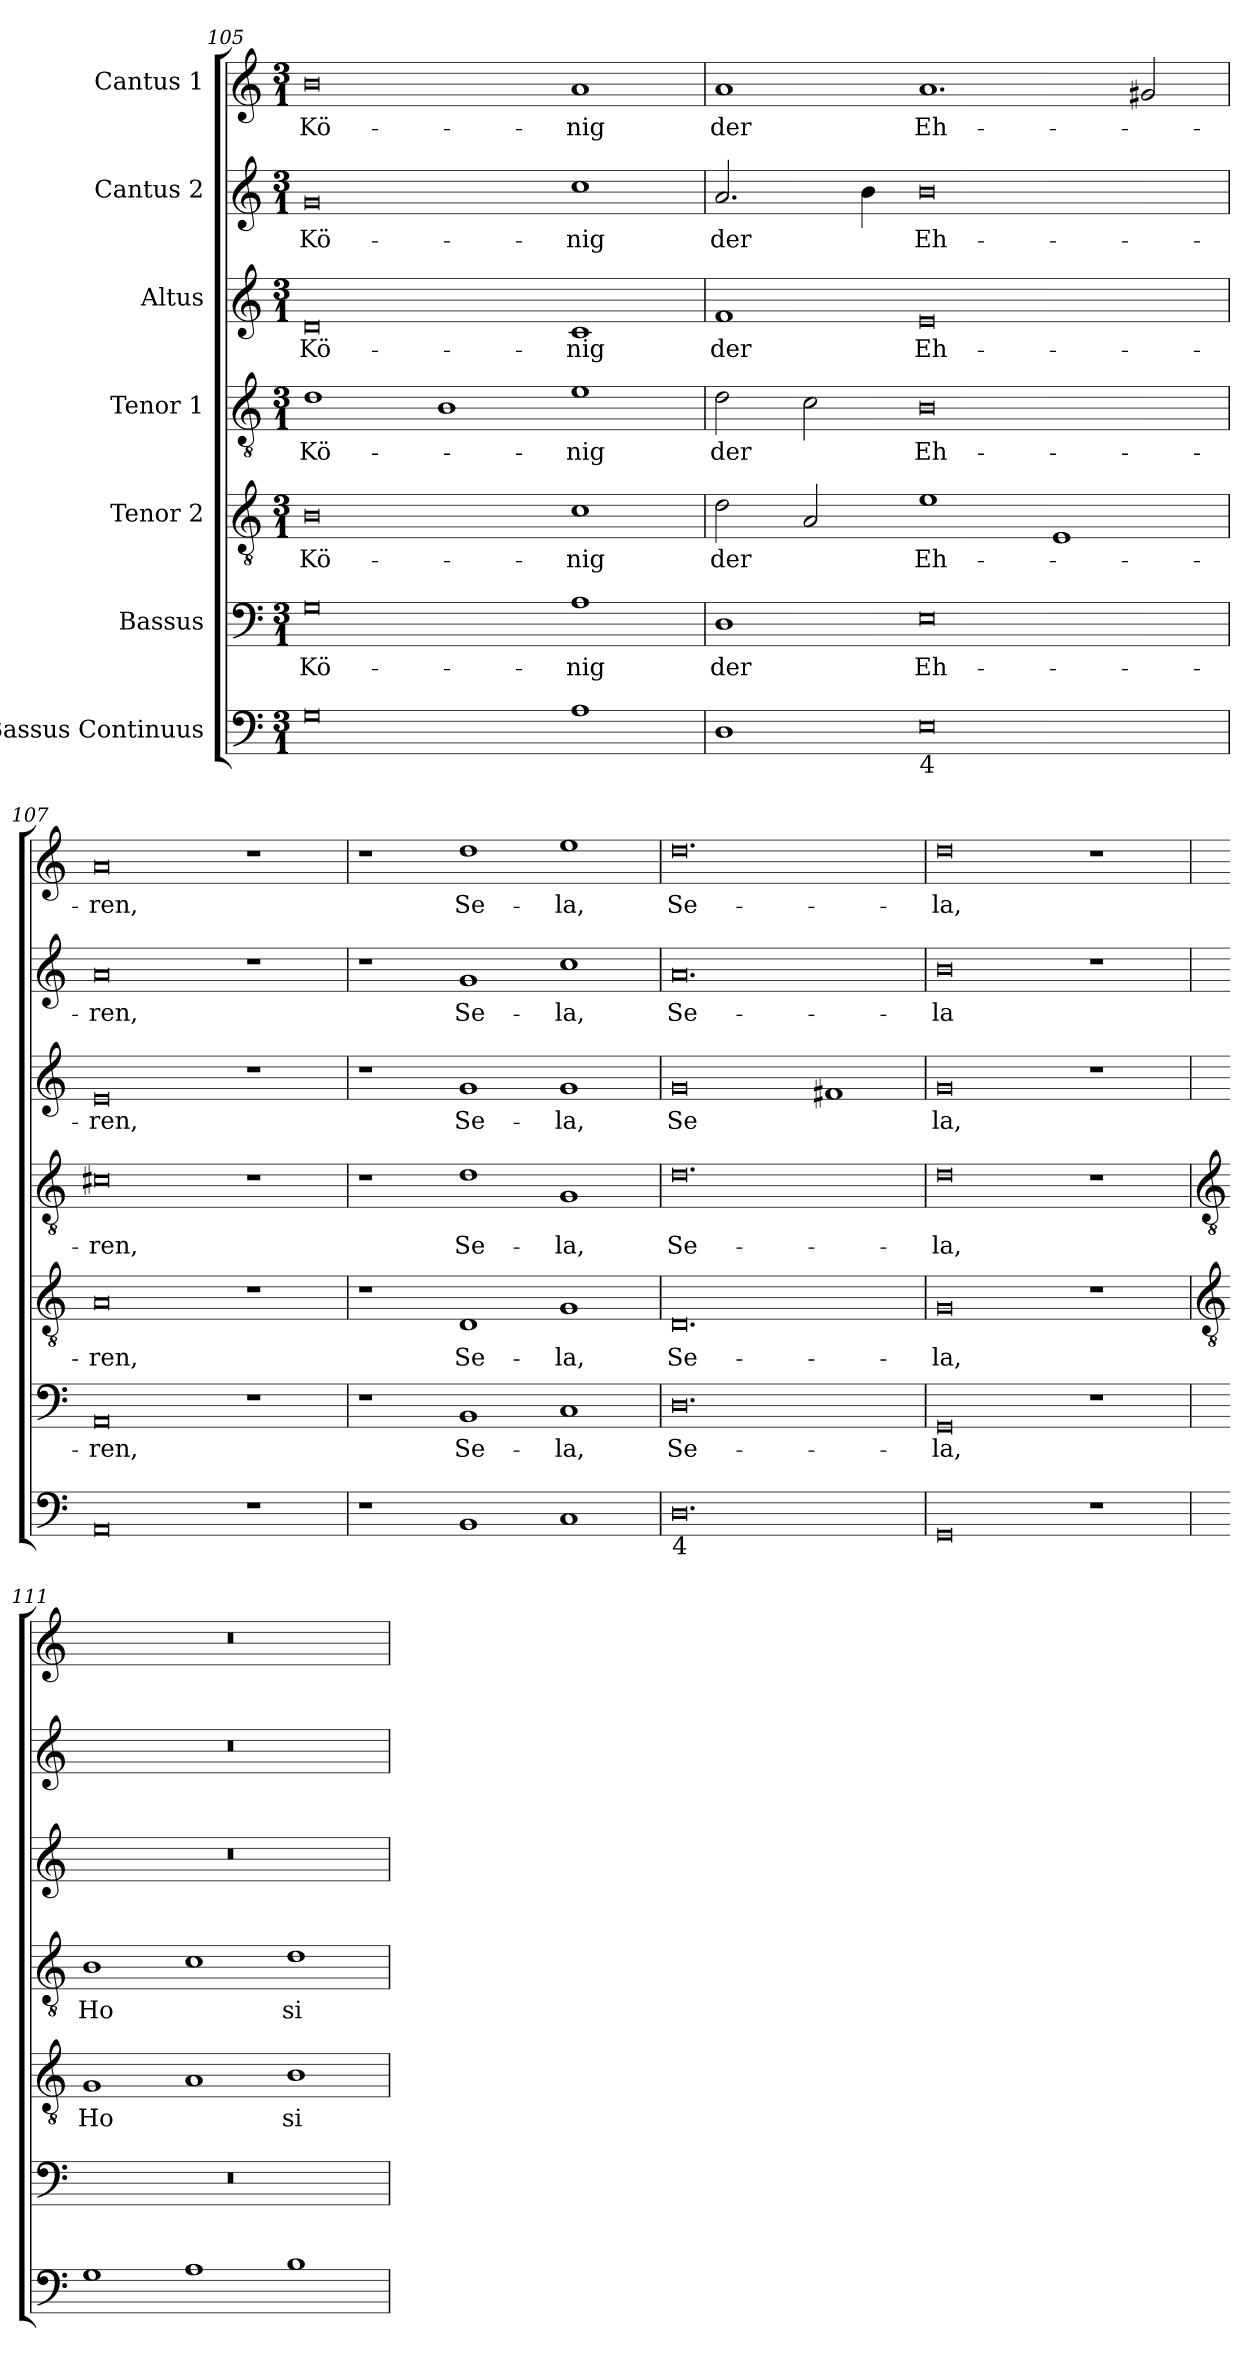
**kern	**kern	**text	**kern	**text	**kern	**text	**kern	**text	**kern	**text	**kern	**text
*part7	*part6	*part6	*part5	*part5	*part4	*part4	*part3	*part3	*part2	*part2	*part1	*part1
*staff7	*staff6	*staff6	*staff5	*staff5	*staff4	*staff4	*staff3	*staff3	*staff2	*staff2	*staff1	*staff1
*I"Bassus Continuus	*I"Bassus	*	*I"Tenor 2	*	*I"Tenor 1	*	*I"Altus	*	*I"Cantus 2	*	*I"Cantus 1	*
*clefF4	*clefF4	*	*clefGv2	*	*clefGv2	*	*clefG2	*	*clefG2	*	*clefG2	*
*k[]	*k[]	*	*k[]	*	*k[]	*	*k[]	*	*k[]	*	*k[]	*
*C:	*C:	*	*C:	*	*C:	*	*C:	*	*C:	*	*C:	*
*M3/1	*M3/1	*	*M3/1	*	*M3/1	*	*M3/1	*	*M3/1	*	*M3/1	*
=105	=105	=105	=105	=105	=105	=105	=105	=105	=105	=105	=105	=105
!	!	!LO:LY:b	!	!LO:LY:b	!	!LO:LY:b	!	!LO:LY:b	!	!LO:LY:b	!	!LO:LY:b
0G	0G	Kö-	0B	Kö-	1d	Kö-	0d	Kö-	0g	Kö-	0b	Kö-
.	.	.	.	.	1B	.	.	.	.	.	.	.
!	!	!LO:LY:b	!	!LO:LY:b	!	!LO:LY:b	!	!LO:LY:b	!	!LO:LY:b	!	!LO:LY:b
1A	1A	-nig	1c	-nig	1e	-nig	1c	-nig	1cc	-nig	1a	-nig
=106	=106	=106	=106	=106	=106	=106	=106	=106	=106	=106	=106	=106
!	!	!LO:LY:b	!	!LO:LY:b	!	!LO:LY:b	!	!LO:LY:b	!	!LO:LY:b	!	!LO:LY:b
1D	1D	der	2d	der	2d	der	1f	der	2.a	der	1a	der
.	.	.	2A	.	2c	.	.	.	.	.	.	.
.	.	.	.	.	.	.	.	.	4b	.	.	.
!LO:TX:b:t=4	!	!	!	!	!	!	!	!	!	!	!	!
!	!	!LO:LY:b	!	!LO:LY:b	!	!LO:LY:b	!	!LO:LY:b	!	!LO:LY:b	!	!LO:LY:b
0E	0E	Eh-	1e	Eh-	0B	Eh-	0e	Eh-	0b	Eh-	1.a	Eh-
.	.	.	1E	.	.	.	.	.	.	.	.	.
.	.	.	.	.	.	.	.	.	.	.	2g#X	.
=107	=107	=107	=107	=107	=107	=107	=107	=107	=107	=107	=107	=107
!	!	!LO:LY:b	!	!LO:LY:b	!	!LO:LY:b	!	!LO:LY:b	!	!LO:LY:b	!	!LO:LY:b
0AA	0AA	-ren,	0A	-ren,	0c#X	-ren,	0e	-ren,	0a	-ren,	0a	-ren,
1r	1r	.	1r	.	1r	.	1r	.	1r	.	1r	.
=108	=108	=108	=108	=108	=108	=108	=108	=108	=108	=108	=108	=108
1r	1r	.	1r	.	1r	.	1r	.	1r	.	1r	.
!	!	!LO:LY:b	!	!LO:LY:b	!	!LO:LY:b	!	!LO:LY:b	!	!LO:LY:b	!	!LO:LY:b
1BB	1BB	Se-	1D	Se-	1d	Se-	1g	Se-	1g	Se-	1dd	Se-
!	!	!LO:LY:b	!	!LO:LY:b	!	!LO:LY:b	!	!LO:LY:b	!	!LO:LY:b	!	!LO:LY:b
1C	1C	-la,	1G	-la,	1G	-la,	1g	-la,	1cc	-la,	1ee	-la,
=109	=109	=109	=109	=109	=109	=109	=109	=109	=109	=109	=109	=109
!LO:TX:b:t=4	!	!	!	!	!	!	!	!	!	!	!	!
!	!	!LO:LY:b	!	!LO:LY:b	!	!LO:LY:b	!	!LO:LY:b	!	!LO:LY:b	!	!LO:LY:b
0.D	0.D	Se-	0.D	Se-	0.d	Se-	0g	Se	0.a	Se-	0.dd	Se-
!	!	!	!	!	!	!	!	!LO:LY:b	!	!	!	!
.	.	.	.	.	.	.	1f#X	-	.	.	.	.
=110	=110	=110	=110	=110	=110	=110	=110	=110	=110	=110	=110	=110
!	!	!LO:LY:b	!	!LO:LY:b	!	!LO:LY:b	!	!LO:LY:b	!	!LO:LY:b	!	!LO:LY:b
0GG	0GG	-la,	0G	-la,	0d	-la,	0g	la,	0b	-la	0dd	-la,
1r	1r	.	1r	.	1r	.	1r	.	1r	.	1r	.
!!LO:LB:g=z
=111	=111	=111	=111	=111	=111	=111	=111	=111	=111	=111	=111	=111
*	*	*	*clefGv2	*	*clefGv2	*	*	*	*	*	*	*
!	!	!	!	!LO:LY:b	!	!LO:LY:b	!	!	!	!	!	!
1G	0.r	.	1G	Ho	1B	Ho	0.r	.	0.r	.	0.r	.
!	!	!	!	!LO:LY:b	!	!LO:LY:b	!	!	!	!	!	!
1A	.	.	1A	-	1c	-	.	.	.	.	.	.
!	!	!	!	!LO:LY:b	!	!LO:LY:b	!	!	!	!	!	!
1B	.	.	1B	si-	1d	si-	.	.	.	.	.	.
=	=	=	=	=	=	=	=	=	=	=	=	=
*-	*-	*-	*-	*-	*-	*-	*-	*-	*-	*-	*-	*-
